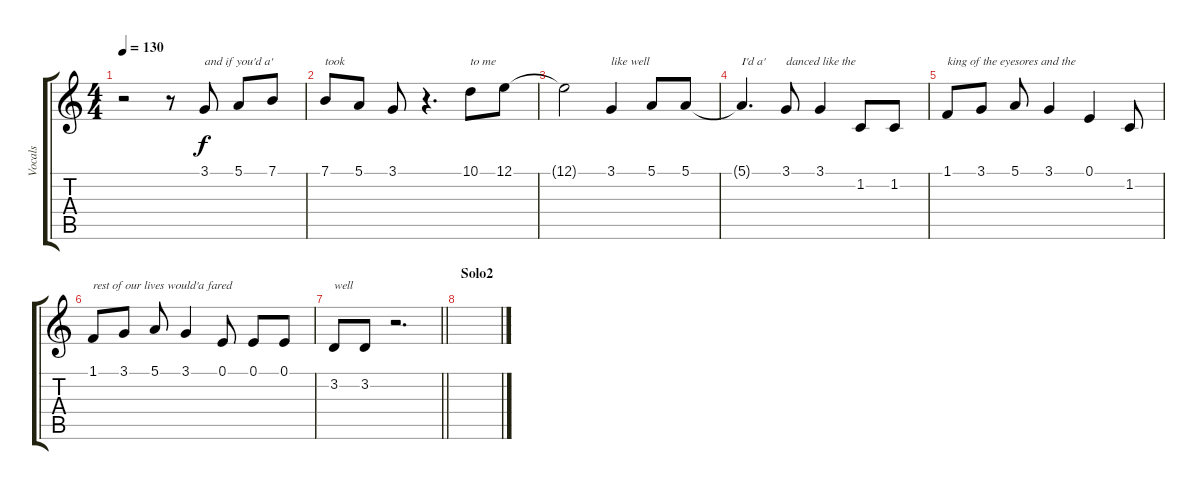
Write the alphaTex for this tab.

\track ("Vocals" "Vocals") {instrument viola}
\staff {score tabs}
\tuning (E4 B3 G3 D3 A2 E2) {hide}
\ts (4 4)
\tempo 130
\clef g2
\ks c
r.2{dy f} r.8 3.1.8{txt "and if you'd a'"} 5.1.8 7.1.8 |
7.1.8{txt "took"} 5.1.8 3.1.8 r.4{d} 10.1.8{txt "to me"} 12.1.8 |
12.1{t}.2 3.1.4{txt "like well"} 5.1.8 5.1.8 |
5.1{t}.4{d txt "I'd a'"} 3.1.8{txt "danced like the"} 3.1.4 1.2.8 1.2.8 |
1.1.8{txt "king of the eyesores and the"} 3.1.8 5.1.8 3.1.4 0.1.4 1.2.8 |
1.1.8{txt "rest of our lives would'a fared"} 3.1.8 5.1.8 3.1.4 0.1.8 0.1.8 0.1.8 |
\barLineRight lightlight
3.2.8{txt "well"} 3.2.8 r.2{d} |
\section ("" "Solo2")
